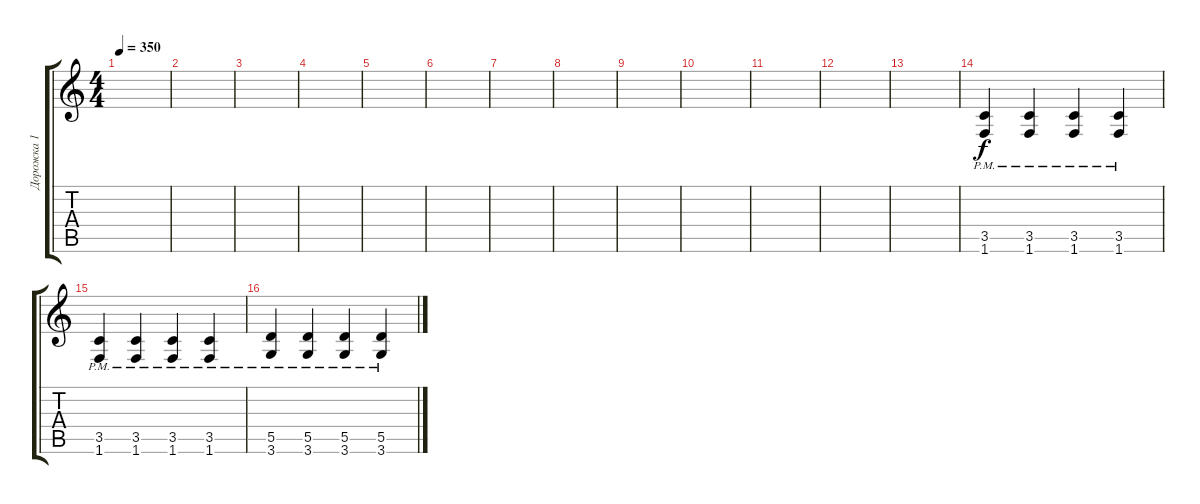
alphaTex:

\track ("Дорожка 1" "Дорожка 1") {instrument overdrivenguitar}
\staff {score tabs}
\tuning (E4 B3 G3 D3 A2 E2) {hide}
\ts (4 4)
\tempo 350
\clef g2
\ks c
|
|
|
|
|
|
|
|
|
|
|
|
|
(3.5{pm} 1.6{pm}).4 (3.5{pm} 1.6{pm}).4 (3.5{pm} 1.6{pm}).4 (3.5{pm} 1.6{pm}).4 |
(3.5{pm} 1.6{pm}).4 (3.5{pm} 1.6{pm}).4 (3.5{pm} 1.6{pm}).4 (3.5{pm} 1.6{pm}).4 |
(5.5{pm} 3.6{pm}).4 (5.5{pm} 3.6{pm}).4 (5.5{pm} 3.6{pm}).4 (5.5{pm} 3.6{pm}).4
